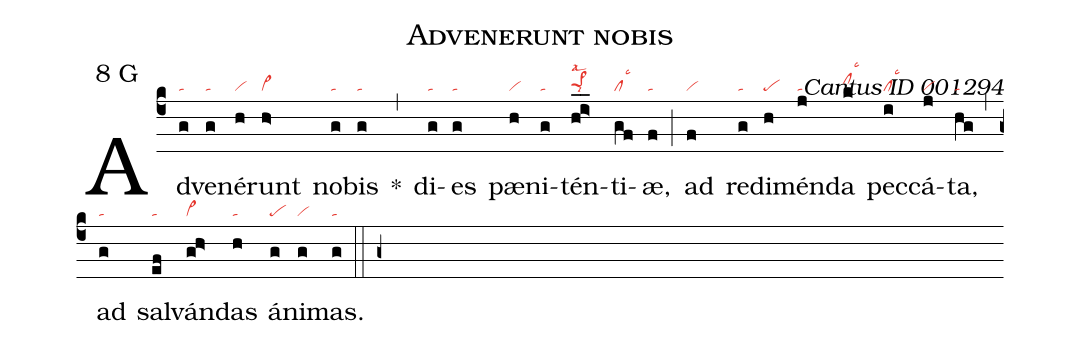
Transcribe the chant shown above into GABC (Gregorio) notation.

name: Advenerunt nobis;
mode: 8;
mode-differentia: G;
commentary: Cantus ID 001294;
nabc-lines: 1;
%%
(c4)

Ad(g|ta)ve(g|ta)né(h|vi)runt(h>|vi>) no(g|ta)bis(g|ta) *(,) di(g|ta)es(g|ta) pæ(h|vi)ni(g|ta)tén(hi>__|pe>1hhlsal2lsi8)ti(gf|cllsc3)æ,(f|ta) (;) ad(f|vi) red(g|ta)i(h|pe)mén(j|ta)da(k|clhilsc3) pec(i|cllsc3)cá(j|vi)ta,(hg|ta) (,) ad(g|ta) sal(ef|ta)ván(gh>|vi>)das(h|ta) <nlba>á(g|pe)ni(g|vi)mas.</nlba>(g|ta)

(::)

(g+)
